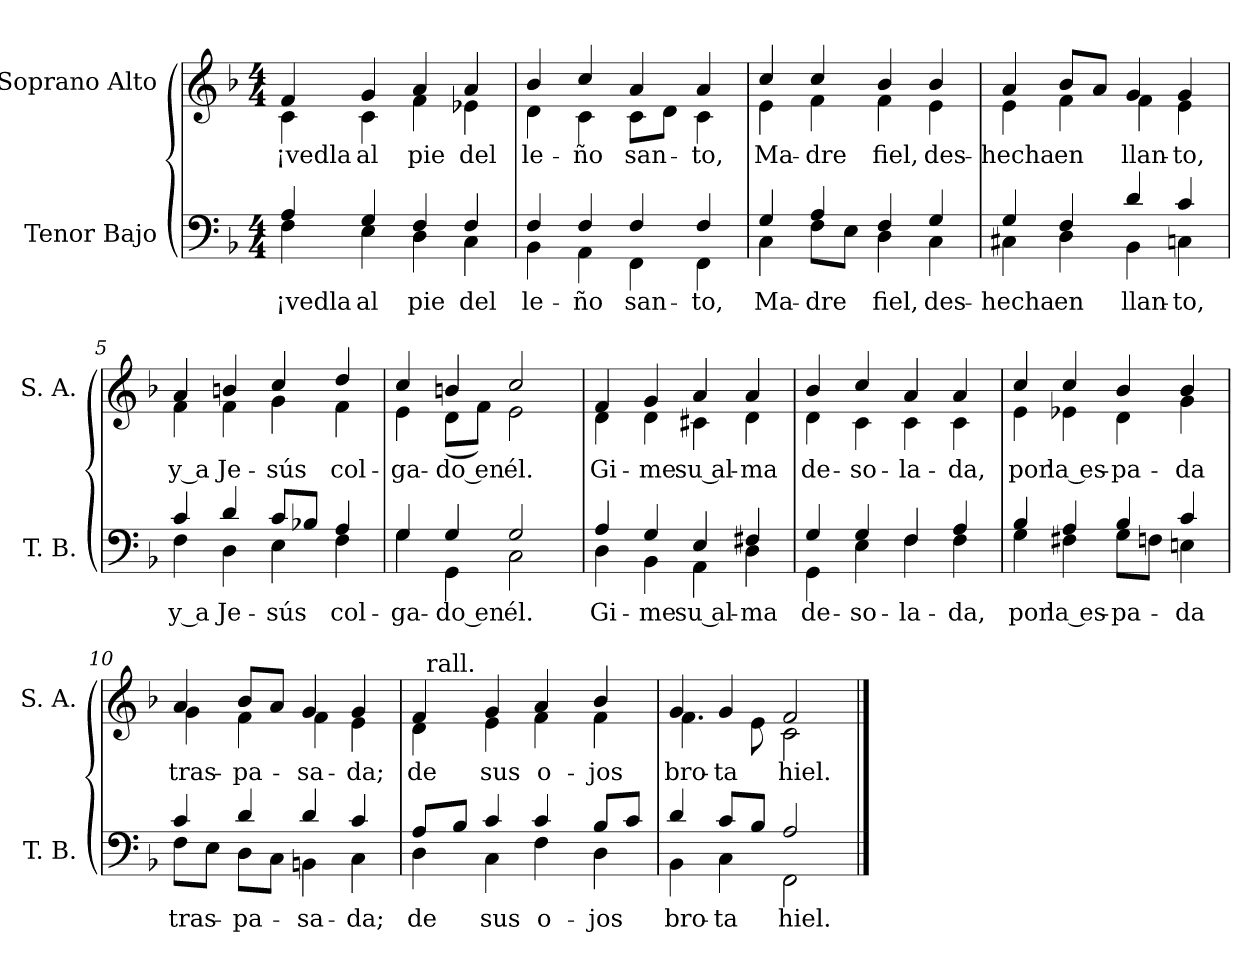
**kern	**text	**kern	**text
*part2	*part2	*part1	*part1
*staff2	*staff2	*staff1	*staff1
*I"Tenor Bajo	*	*I"Soprano Alto	*
*I'T. B.	*	*I'S. A.	*
*clefF4	*	*clefG2	*
*k[b-]	*	*k[b-]	*
*F:	*	*F:	*
*M4/4	*	*M4/4	*
=1	=1	=1	=1
!	!	!LO:TX:a:t=Andante	!
!	!LO:LY:a	!	!LO:LY:b
*^	*	*^	*
4A/	4F\	¡ved­la	4f/	4c\	¡ved­la
*	*	*	*MM78	*	*
!	!	!LO:LY:a	!	!	!LO:LY:b
4G/	4E\	al	4g/	4c\	al
!	!	!LO:LY:a	!	!	!LO:LY:b
4F/	4D\	pie	4a/	4f\	pie
!	!	!LO:LY:a	!	!	!LO:LY:b
4F/	4C\	del	4a/	4e-X\	del
=2	=2	=2	=2	=2	=2
!	!	!LO:LY:a	!	!	!LO:LY:b
4F/	4BB-\	le-	4b-/	4d\	le-
!	!	!LO:LY:a	!	!	!LO:LY:b
4F/	4AA\	-ño	4cc/	4c\	-ño
!	!	!LO:LY:a	!	!	!LO:LY:b
4F/	4FF\	san-	4a/	8c\L	san-
.	.	.	.	8d\J	.
!	!	!LO:LY:a	!	!	!LO:LY:b
4F/	4FF\	-to,	4a/	4c\	-to,
=3	=3	=3	=3	=3	=3
!	!	!LO:LY:a	!	!	!LO:LY:b
4G/	4C\	Ma-	4cc/	4e\	Ma-
!	!	!LO:LY:a	!	!	!LO:LY:b
4A/	8F\L	-dre	4cc/	4f\	-dre
.	8E\J	.	.	.	.
!	!	!LO:LY:a	!	!	!LO:LY:b
4F/	4D\	fiel,	4b-/	4f\	fiel,
!	!	!LO:LY:a	!	!	!LO:LY:b
4G/	4C\	des-	4b-/	4e\	des-
=4	=4	=4	=4	=4	=4
!	!	!LO:LY:a	!	!	!LO:LY:b
4G/	4C#X\	-he­cha	4a/	4e\	-he­cha
!	!	!LO:LY:a	!	!	!LO:LY:b
4F/	4D\	en	8b-/L	4f\	en
.	.	.	8a/J	.	.
!	!	!LO:LY:a	!	!	!LO:LY:b
4d/	4BB-\	llan-	4g/	4f\	llan-
!	!	!LO:LY:a	!	!	!LO:LY:b
4c/	4Cn\	-to,	4g/	4e\	-to,
!!LO:LB:g=z	!!
=5	=5	=5	=5	=5	=5
!	!	!LO:LY:a:rj	!	!	!LO:LY:b:rj
4c/	4F\	y a	4a/	4f\	y a
!	!	!LO:LY:a	!	!	!LO:LY:b
4d/	4D\	Je-	4bn/	4f\	Je-
!	!	!LO:LY:a	!	!	!LO:LY:b
8c/L	4E\	-sús	4cc/	4g\	-sús
8B-X/J	.	.	.	.	.
!	!	!LO:LY:a	!	!	!LO:LY:b
4A/	4F\	col-	4dd/	4f\	col-
=6	=6	=6	=6	=6	=6
!	!	!LO:LY:a	!	!	!LO:LY:b
4G/	4G\	-ga-	4cc/	4e\	-ga-
!	!	!LO:LY:a:rj	!	!	!LO:LY:b:rj
4G/	4GG\	-do en	4bn/	(<8d\L	-do en
.	.	.	.	8f\J)	.
!	!	!LO:LY:a	!	!	!LO:LY:b
2G/	2C\	él.	2cc/	2e\	él.
=7	=7	=7	=7	=7	=7
!	!	!LO:LY:a	!	!	!LO:LY:b
4A/	4D\	Gi-	4f/	4d\	Gi-
!	!	!LO:LY:a	!	!	!LO:LY:b
4G/	4BB-\	-me	4g/	4d\	-me
!	!	!LO:LY:a:rj	!	!	!LO:LY:b:rj
4E/	4AA\	su al-	4a/	4c#X\	su al-
!	!	!LO:LY:a	!	!	!LO:LY:b
4F#X/	4D\	-ma	4a/	4d\	-ma
=8	=8	=8	=8	=8	=8
!	!	!LO:LY:a	!	!	!LO:LY:b
4G/	4GG\	de-	4b-/	4d\	de-
!	!	!LO:LY:a	!	!	!LO:LY:b
4G/	4E\	-so-	4cc/	4c\	-so-
!	!	!LO:LY:a	!	!	!LO:LY:b
4F/	4F\	-la-	4a/	4c\	-la-
!	!	!LO:LY:a	!	!	!LO:LY:b
4A/	4F\	-da,	4a/	4c\	-da,
!!LO:LB:g=z	!!
=9	=9	=9	=9	=9	=9
!	!	!LO:LY:a	!	!	!LO:LY:b
4B-/	4G\	por	4cc/	4e\	por
!	!	!LO:LY:a:rj	!	!	!LO:LY:b:rj
4A/	4F#X\	la es-	4cc/	4e-X\	la es-
!	!	!LO:LY:a	!	!	!LO:LY:b
4B-/	8G\L	-pa-	4b-/	4d\	-pa-
.	8Fn\J	.	.	.	.
!	!	!LO:LY:a	!	!	!LO:LY:b
4c/	4En\	-da	4b-/	4g\	-da
=10	=10	=10	=10	=10	=10
!	!	!LO:LY:a	!	!	!LO:LY:b
4c/	8F\L	tras-	4a/	4g\	tras-
.	8E\J	.	.	.	.
!	!	!LO:LY:a	!	!	!LO:LY:b
4d/	8D\L	-pa-	8b-/L	4f\	-pa-
.	8C\J	.	8a/J	.	.
!	!	!LO:LY:a	!	!	!LO:LY:b
4d/	4BBn\	-sa-	4g/	4f\	-sa-
!	!	!LO:LY:a	!	!	!LO:LY:b
4c/	4C\	-da;	4g/	4e\	-da;
=11	=11	=11	=11	=11	=11
!	!	!LO:LY:a	!	!	!LO:LY:b
*	*	*	*	*^	*
8A/L	4D\	de	4f/	4d\	32ryy	de
!	!	!	!	!	!LO:TX:a:t=rall.	!
.	.	.	.	.	2ryy	.
8B-/J	.	.	.	.	.	.
!	!	!LO:LY:a	!	!	!	!LO:LY:b
4c/	4C\	sus	4g/	4e\	.	sus
!	!	!LO:LY:a	!	!	!	!LO:LY:b
4c/	4F\	o-	4a/	4f\	.	o-
.	.	.	.	.	4...ryy	.
!	!	!LO:LY:a	!	!	!	!LO:LY:b
8B-/L	4D\	-jos	4b-/	4f\	.	-jos
8c/J	.	.	.	.	.	.
=12	=12	=12	=12	=12	=12	=12
!	!	!LO:LY:a	!	!	!	!LO:LY:b
*	*	*	*	*v	*v	*
4d/	4BB-\	bro-	4g/	4.f\	bro-
!	!	!LO:LY:a	!	!	!LO:LY:b
8c/L	4C\	-ta	4g/	.	-ta
8B-/J	.	.	.	8e\	.
!	!	!LO:LY:a	!	!	!LO:LY:b
2A/	2FF\	hiel.	2f/	2c\	hiel.
*v	*v	*	*	*	*
*	*	*v	*v	*
==	==	==	==
*-	*-	*-	*-
